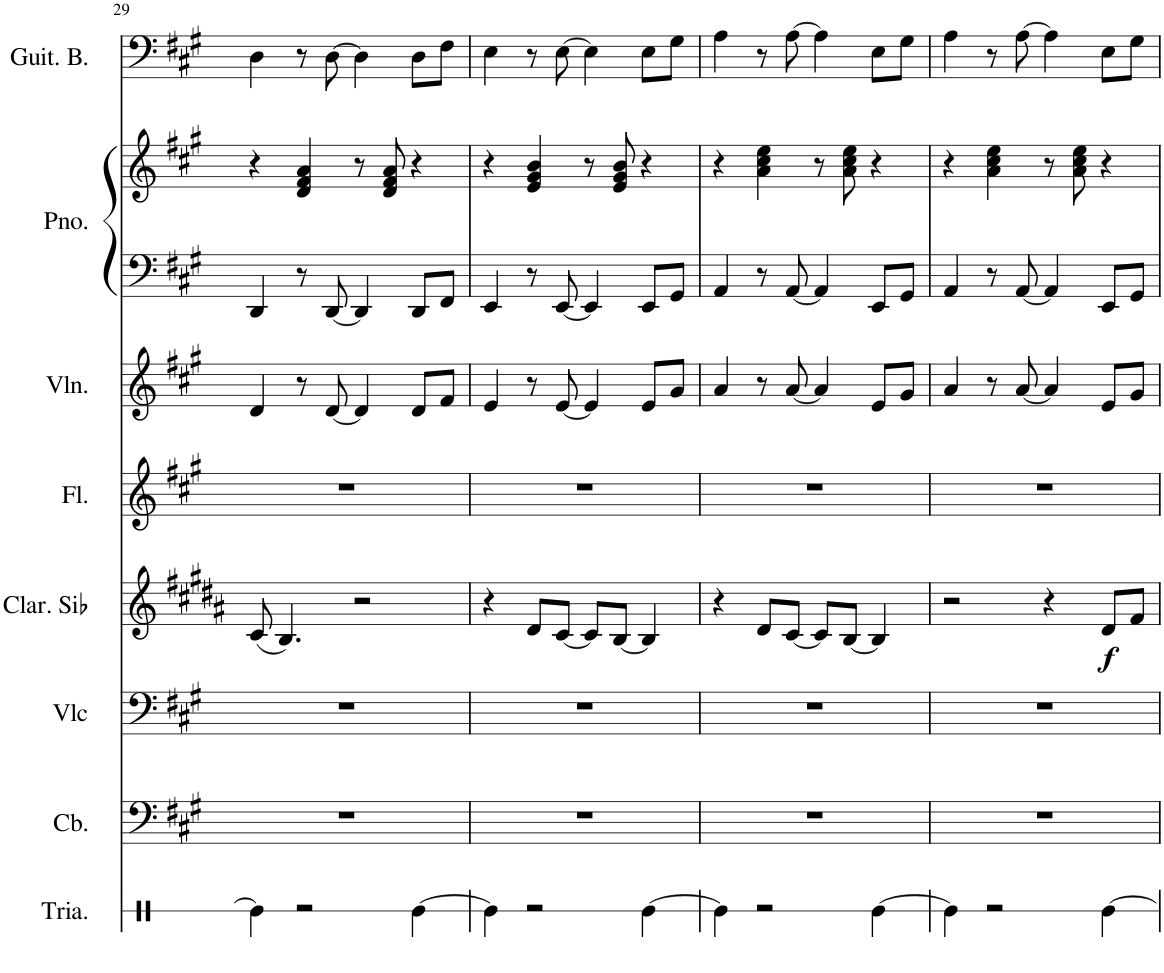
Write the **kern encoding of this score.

**kern	**kern	**kern	**kern	**dynam	**kern	**kern	**kern	**kern	**kern
*part8	*part7	*part6	*part5	*part5	*part4	*part3	*part2	*part2	*part1
*staff9	*staff8	*staff7	*staff6	*staff6	*staff5	*staff4	*staff3	*staff2	*staff1
*I"Triángulo	*I"Contrebasse	*I"Violoncelle	*I"Clarinette en Sib	*	*I"Flauta	*I"Violín	*I"Piano	*	*I"Bajo eléctrico
*	*I'Cb.	*I'Vlc	*I'Clar. Sib	*	*I'Fl.	*I'Vln.	*I'Pno.	*	*
!!LO:PB:g=z
*clefX	*clefF4	*clefF4	*clefG2	*	*clefG2	*clefG2	*clefF4	*clefG2	*clefF4
*	*Trd7c12	*	*Trd1c2	*	*	*	*	*	*Trd7c12
*k[]	*k[f#c#g#]	*k[f#c#g#]	*k[f#c#g#d#a#]	*	*k[f#c#g#]	*k[f#c#g#]	*k[f#c#g#]	*k[f#c#g#]	*k[f#c#g#]
*M4/4	*M4/4	*M4/4	*M4/4	*	*M4/4	*M4/4	*M4/4	*M4/4	*M4/4
=29	=29	=29	=29	=29	=29	=29	=29	=29	=29
4Re\]	1r	1r	(8c#/	.	1r	4d/	4DD/	4r	4D\
.	.	.	4.B/)	.	.	.	.	.	.
2r	.	.	.	.	.	8r	8r	4d/ 4f#/ 4a/	8r
.	.	.	.	.	.	[8d/	[8DD/	.	[8D\
.	.	.	2r	.	.	4d/]	4DD/]	8r	4D\]
.	.	.	.	.	.	.	.	8d/ 8f#/ 8a/	.
[4Re\	.	.	.	.	.	8d/L	8DD/L	4r	8D\L
.	.	.	.	.	.	8f#/J	8FF#/J	.	8F#\J
=30	=30	=30	=30	=30	=30	=30	=30	=30	=30
4Re\]	1r	1r	4r	.	1r	4e/	4EE/	4r	4E\
2r	.	.	8d#/L	.	.	8r	8r	4e/ 4g#/ 4b/	8r
.	.	.	[8c#/J	.	.	[8e/	[8EE/	.	[8E\
.	.	.	8c#/L]	.	.	4e/]	4EE/]	8r	4E\]
.	.	.	[8B/J	.	.	.	.	8e/ 8g#/ 8b/	.
[4Re\	.	.	4B/]	.	.	8e/L	8EE/L	4r	8E\L
.	.	.	.	.	.	8g#/J	8GG#/J	.	8G#\J
=31	=31	=31	=31	=31	=31	=31	=31	=31	=31
4Re\]	1r	1r	4r	.	1r	4a/	4AA/	4r	4A\
2r	.	.	8d#/L	.	.	8r	8r	4a\ 4cc#\ 4ee\	8r
.	.	.	[8c#/J	.	.	[8a/	[8AA/	.	[8A\
.	.	.	8c#/L]	.	.	4a/]	4AA/]	8r	4A\]
.	.	.	[8B/J	.	.	.	.	8a\ 8cc#\ 8ee\	.
[4Re\	.	.	4B/]	.	.	8e/L	8EE/L	4r	8E\L
.	.	.	.	.	.	8g#/J	8GG#/J	.	8G#\J
=32	=32	=32	=32	=32	=32	=32	=32	=32	=32
4Re\]	1r	1r	2r	.	1r	4a/	4AA/	4r	4A\
2r	.	.	.	.	.	8r	8r	4a\ 4cc#\ 4ee\	8r
.	.	.	.	.	.	[8a/	[8AA/	.	[8A\
.	.	.	4r	.	.	4a/]	4AA/]	8r	4A\]
.	.	.	.	.	.	.	.	8a\ 8cc#\ 8ee\	.
!	!	!	!	!LO:DY:b	!	!	!	!	!
[4Re\	.	.	8d#/L	f	.	8e/L	8EE/L	4r	8E\L
.	.	.	8f#/J	.	.	8g#/J	8GG#/J	.	8G#\J
=	=	=	=	=	=	=	=	=	=
*-	*-	*-	*-	*-	*-	*-	*-	*-	*-
